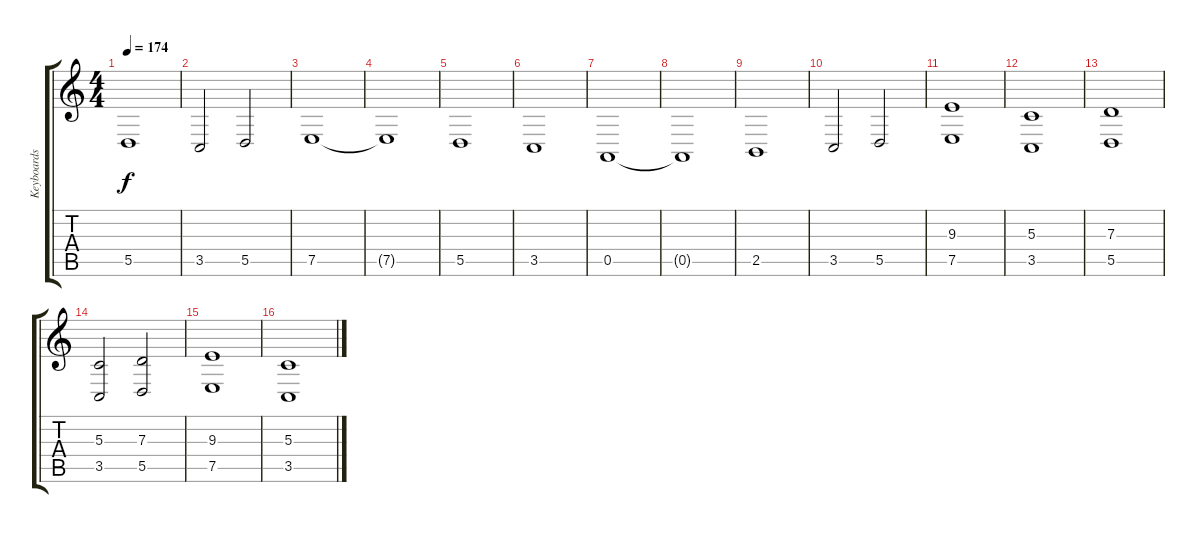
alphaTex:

\track ("Keyboards 1" "Keyboards ") {instrument stringensemble1}
\staff {score tabs}
\tuning (E4 B3 G3 D3 A2 E2) {hide}
\ts (4 4)
\tempo 174
\clef g2
\ks c
5.5.1{dy f} |
3.5.2 5.5.2 |
7.5.1 |
7.5{t}.1 |
5.5.1 |
3.5.1 |
0.5.1 |
0.5{t}.1 |
2.5.1 |
3.5.2 5.5.2 |
(9.3 7.5).1 |
(5.3 3.5).1 |
(7.3 5.5).1 |
(5.3 3.5).2 (7.3 5.5).2 |
(9.3 7.5).1 |
(5.3 3.5).1
